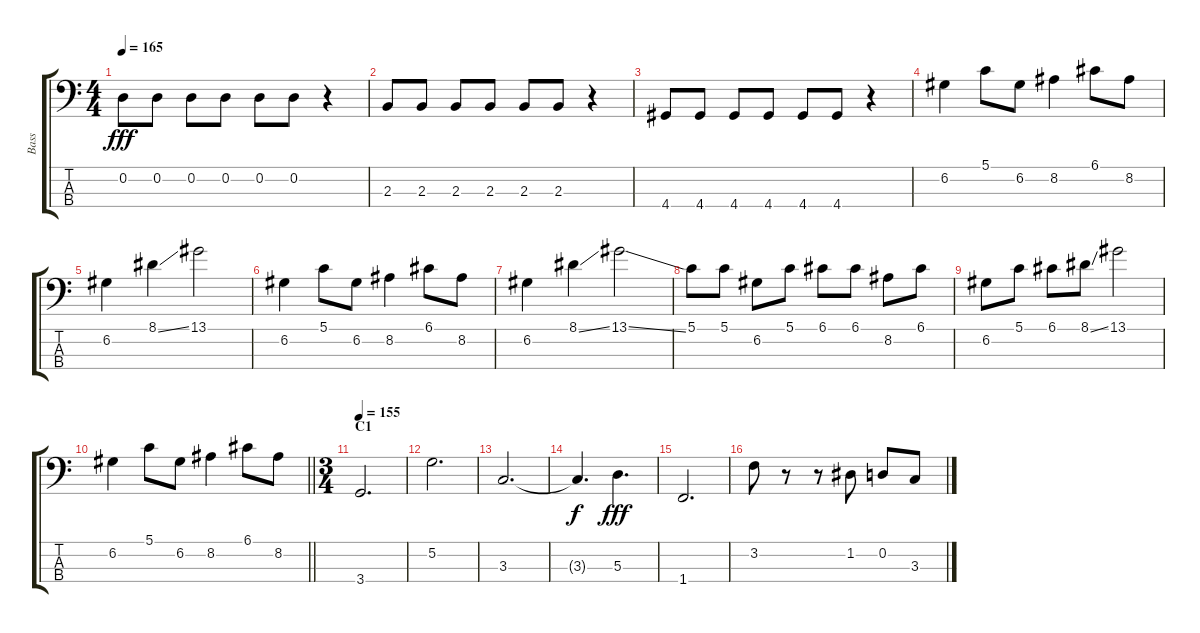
\track ("Bass" "Bass") {instrument electricbassfinger}
\staff {score tabs}
\tuning (G2 D2 A1 E1) {hide}
\ts (4 4)
\tempo 165
\clef f4
\ks c
0.2.8{dy fff} 0.2.8 0.2.8 0.2.8 0.2.8 0.2.8 r.4 |
2.3.8 2.3.8 2.3.8 2.3.8 2.3.8 2.3.8 r.4 |
4.4.8 4.4.8 4.4.8 4.4.8 4.4.8 4.4.8 r.4 |
6.2.4 5.1.8 6.2.8 8.2.4 6.1.8 8.2.8 |
6.2.4 8.1{ss}.4 13.1.2 |
6.2.4 5.1.8 6.2.8 8.2.4 6.1.8 8.2.8 |
6.2.4 8.1{ss}.4 13.1{ss}.2 |
5.1.8 5.1.8 6.2.8 5.1.8 6.1.8 6.1.8 8.2.8 6.1.8 |
6.2.8 5.1.8 6.1.8 8.1{ss}.8 13.1.2 |
\barLineRight lightlight
6.2.4 5.1.8 6.2.8 8.2.4 6.1.8 8.2.8 |
\ts (3 4)
\section ("" "C1")
\tempo 155
3.4.2{d} |
5.2.2{d} |
3.3.2{d} |
3.3{t}.4{d dy f} 5.3.4{d dy fff} |
1.4.2{d} |
3.2.8 r.8 r.8 1.2.8 0.2.8 3.3.8
